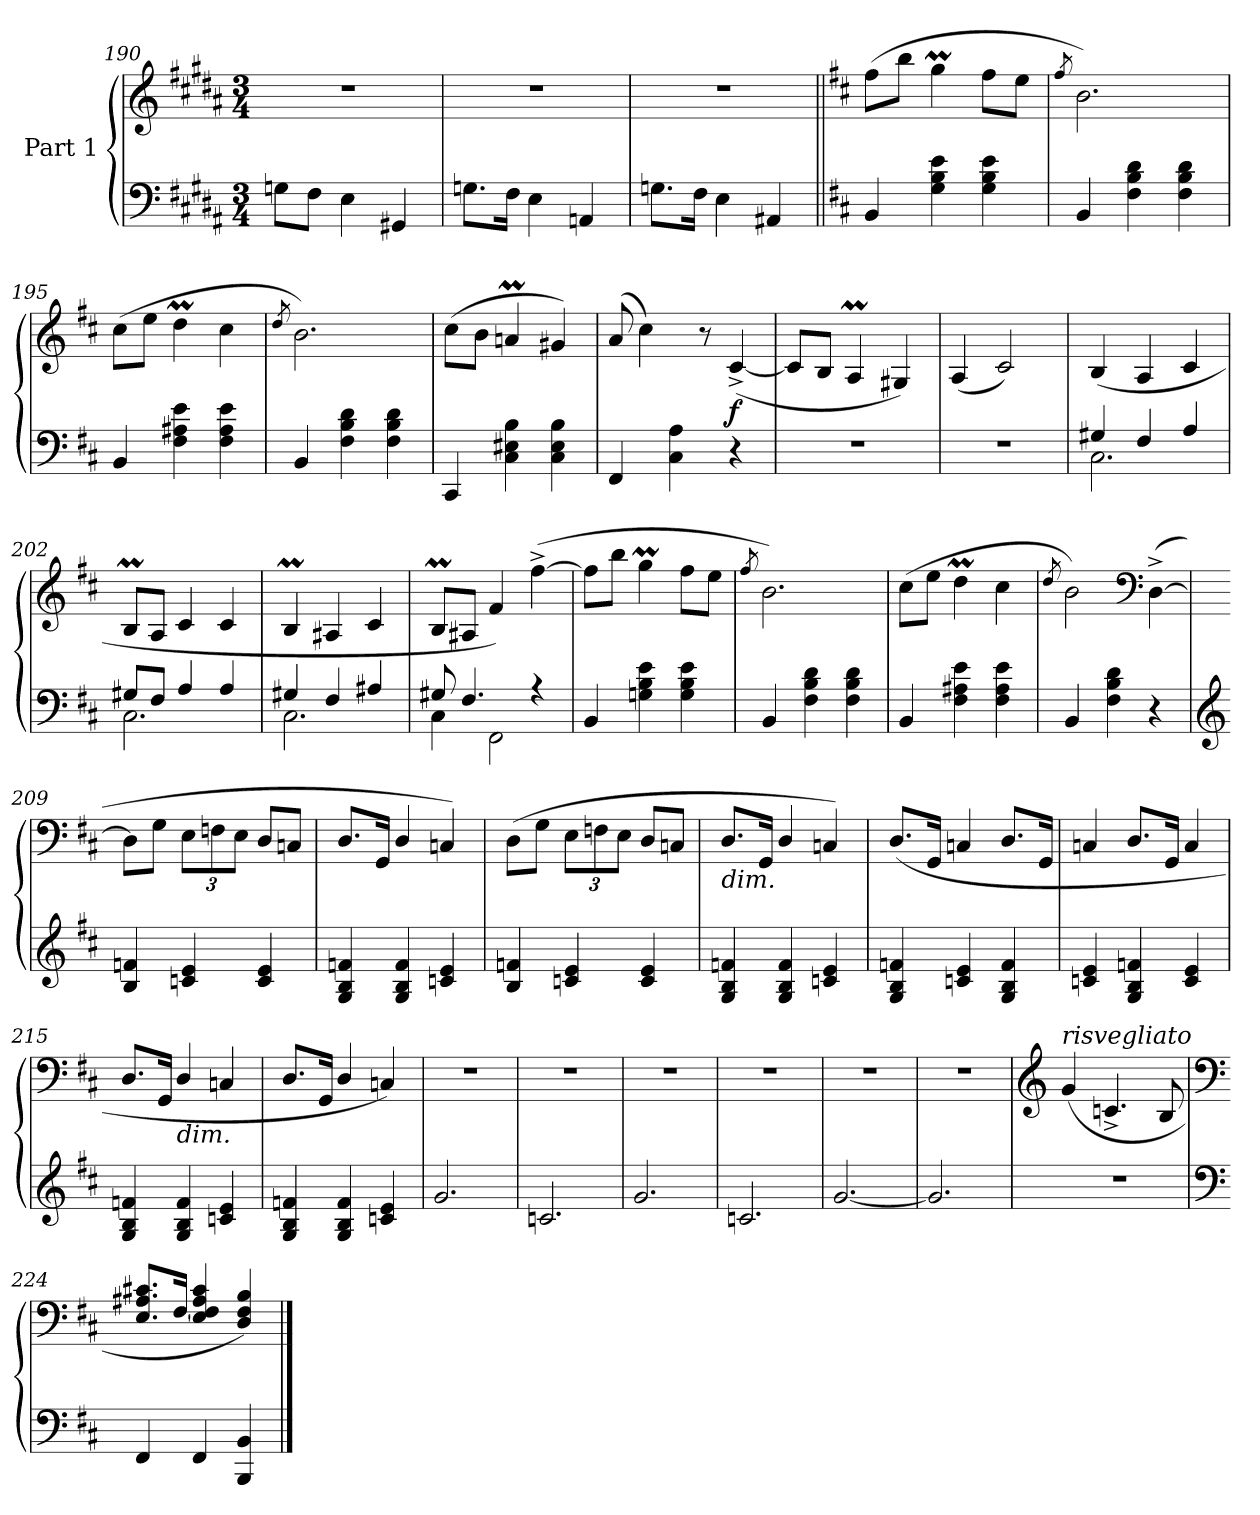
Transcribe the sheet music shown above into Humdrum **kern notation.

**kern	**kern	**dynam
*part1	*part1	*part1
*staff2	*staff1	*staff1/2
*I"Part 1	*	*
*clefF4	*clefG2	*
*k[f#c#g#d#a#]	*k[f#c#g#d#a#]	*
*M3/4	*M3/4	*
=190	=190	=190
8Gn\L	2.r	.
8F#\J	.	.
4E\	.	.
4GG#X/	.	.
=191	=191	=191
8.Gn\L	2.r	.
16F#\Jk	.	.
4E\	.	.
4AAn/	.	.
=192	=192	=192
8.Gn\L	2.r	.
16F#\Jk	.	.
4E\	.	.
4AA#X/	.	.
!!LO:LB:g=z
=193||	=193||	=193||
*k[f#c#]	*k[f#c#]	*
4BB/	(>8ff#\L	.
.	8bb\J	.
4G\ 4B\ 4e\	4ggM\	.
4G\ 4B\ 4e\	8ff#\L	.
.	8ee\J	.
=194	=194	=194
.	8qff#/	.
4BB/	2.b\)	.
4F#\ 4B\ 4d\	.	.
4F#\ 4B\ 4d\	.	.
=195	=195	=195
4BB/	(>8cc#\L	.
.	8ee\J	.
4F#\ 4A#X\ 4e\	4ddM\	.
4F#\ 4A#\ 4e\	4cc#\	.
=196	=196	=196
.	8qdd/	.
4BB/	2.b\)	.
4F#\ 4B\ 4d\	.	.
4F#\ 4B\ 4d\	.	.
=197	=197	=197
4CC#/	(>8cc#\L	.
.	8b\J	.
4C#\ 4E#X\ 4B\	4anM/	.
4C#\ 4E#\ 4B\	4g#X/)	.
=198	=198	=198
4FF#/	(>8a/	.
.	4cc#\)	.
4C#\ 4A\	.	.
.	8r	.
!	!	!LO:DY:b
4r	(>[4c#^/	f
!!LO:LB:g=z
=199	=199	=199
2.r	8c#/L]	.
.	8B/J	.
.	4AM/	.
.	4G#X/)	.
=200	=200	=200
2.r	(<4A/	.
.	2c#/)	.
=201	=201	=201
*^	*	*
4G#X/	2.C#\	(>4B/	.
4F#/	.	4A/	.
4A/	.	4c#/	.
=202	=202	=202	=202
8G#X/L	2.C#\	8BM/L	.
8F#/J	.	8A/J	.
4A/	.	4c#/	.
4A/	.	4c#/	.
=203	=203	=203	=203
4G#X/	2.C#\	4BM/	.
4F#/	.	4A#X/	.
4A#X/	.	4c#/	.
=204	=204	=204	=204
8G#X/	4C#\	8BM/L	.
4.F#/	.	8A#X/J	.
.	2FF#<\	4f#/)	.
4r	.	(>[4ff#^\	.
*v	*v	*	*
!!LO:LB:g=z
=205	=205	=205
4BB/	8ff#\L]	.
.	8bb\J	.
4Gn\ 4B\ 4e\	4ggM\	.
4G\ 4B\ 4e\	8ff#\L	.
.	8ee\J	.
=206	=206	=206
.	8qff#/	.
4BB/	2.b\)	.
4F#\ 4B\ 4d\	.	.
4F#\ 4B\ 4d\	.	.
=207	=207	=207
4BB/	(>8cc#\L	.
.	8ee\J	.
4F#\ 4A#X\ 4e\	4ddM\	.
4F#\ 4A#\ 4e\	4cc#\	.
=208	=208	=208
.	8qdd/	.
4BB/	2b\)	.
4F#\ 4B\ 4d\	.	.
*	*clefF4	*
4r	(>[4D^\	.
=209	=209	=209
*clefG2	*	*
4B/ 4fn/	8D\L]	.
.	8G\J	.
*	*Xbrackettup	*
4cn/ 4e/	12E\L	.
.	12Fn\	.
.	12E\J	.
4c/< 4e/<	8D/L	.
.	8Cn/J	.
=210	=210	=210
4G/ 4B/ 4fn/	8.D/L	.
.	16GG/Jk	.
4G/ 4B/ 4f/	4D/	.
4cn/ 4e/	4Cn/)	.
!!LO:LB:g=z
=211	=211	=211
4B/ 4fn/	(>8D\L	.
.	8G\J	.
4cn/ 4e/	12E\L	.
.	12Fn\	.
.	12E\J	.
4c/ 4e/	8D/L	.
.	8Cn/J	.
=212	=212	=212
!	!LO:TX:b:i:t=dim.	!
4G/ 4B/ 4fn/	8.D/L	.
.	16GG/Jk	.
4G/ 4B/ 4f/	4D/	.
4cn/ 4e/	4Cn/)	.
=213	=213	=213
4G/ 4B/ 4fn/	(>8.D/L	.
.	16GG/Jk	.
4cn/ 4e/	4Cn/	.
4G/ 4B/ 4f/	8.D/L	.
.	16GG/Jk	.
=214	=214	=214
4cn/ 4e/	4Cn/	.
4G/ 4B/ 4fn/	8.D/L	.
.	16GG/Jk	.
4c/ 4e/	4C/	.
=215	=215	=215
4G/ 4B/ 4fn/	8.D/L	.
.	16GG/Jk	.
!	!LO:TX:b:i:t=dim.	!
4G/ 4B/ 4f/	4D/	.
4cn/ 4e/	4Cn/	.
!!LO:LB:g=z
=216	=216	=216
4G/ 4B/ 4fn/	8.D/L	.
.	16GG/Jk	.
4G/ 4B/ 4f/	4D/	.
4cn/ 4e/	4Cn/)	.
=217	=217	=217
2.g/	2.r	.
=218	=218	=218
2.cn/	2.r	.
=219	=219	=219
2.g/	2.r	.
=220	=220	=220
2.cn/	2.r	.
=221	=221	=221
[2.g/	2.r	.
=222	=222	=222
2.g/]	2.r	.
=223	=223	=223
*	*clefG2	*
!	!LO:TX:a:i:t=risvegliato	!
2.r	(>4g/	.
.	4.cn^/	.
.	8B/	.
=224	=224	=224
*clefF4	*clefF4	*
4FF#/	8.E/ 8.A#X/ 8.c#X/L	.
.	[16F#/Jk	.
4FF#/	4E/ 4F#/] 4A#/ 4c#/	.
4BBB/ 4BB/	4D/ 4F#/ 4B/)	.
==	==	==
*-	*-	*-
